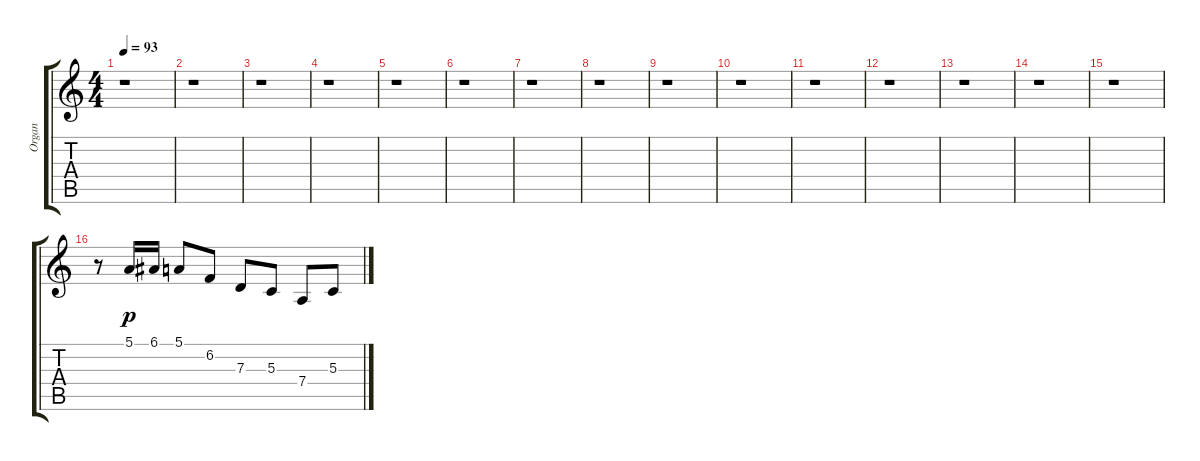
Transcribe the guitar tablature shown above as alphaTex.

\track ("Organ" "Organ") {instrument rockorgan}
\staff {score tabs}
\tuning (E4 B3 G3 D3 A2 E2) {hide}
\ts (4 4)
\tempo 93
\clef g2
\ks c
r.1{dy mp} |
r.1 |
r.1 |
r.1 |
r.1 |
r.1 |
r.1 |
r.1 |
r.1 |
r.1 |
r.1 |
r.1 |
r.1 |
r.1 |
r.1 |
r.8 5.1.16{dy p} 6.1.16 5.1.8 6.2.8 7.3.8 5.3.8 7.4.8 5.3.8
